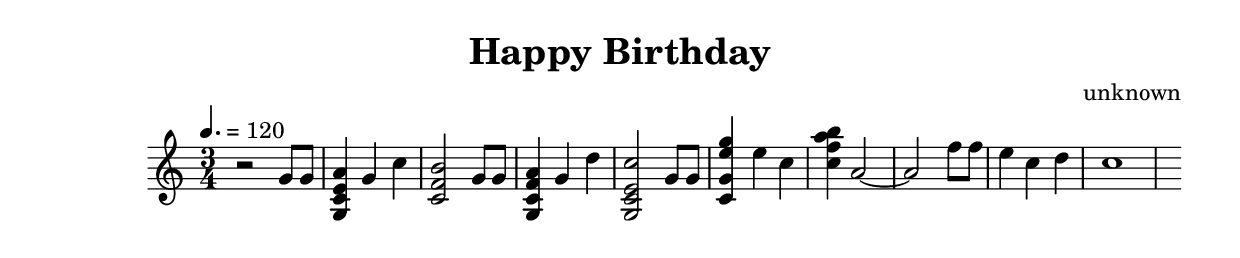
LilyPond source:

\header {
  title = "Happy Birthday"
  composer = "unknown"
}
\score {
  \relative c' {
  \time 3/4
  \tempo 4. = 120
    r2 g'8 g8 
    <g, c e a>4 g' c
    <c, f b>2 g'8 g8
    <g, c f a>4 g'4 d'4
    <g,, c e c'>2 g'8 g8
    <c, g' e' g>4 e'4 c4
    <c f a b>4 a2 ~
    a2 f'8 f8
    e4 c4 d4
    c1
  }
  \layout {}
  \midi {}
}